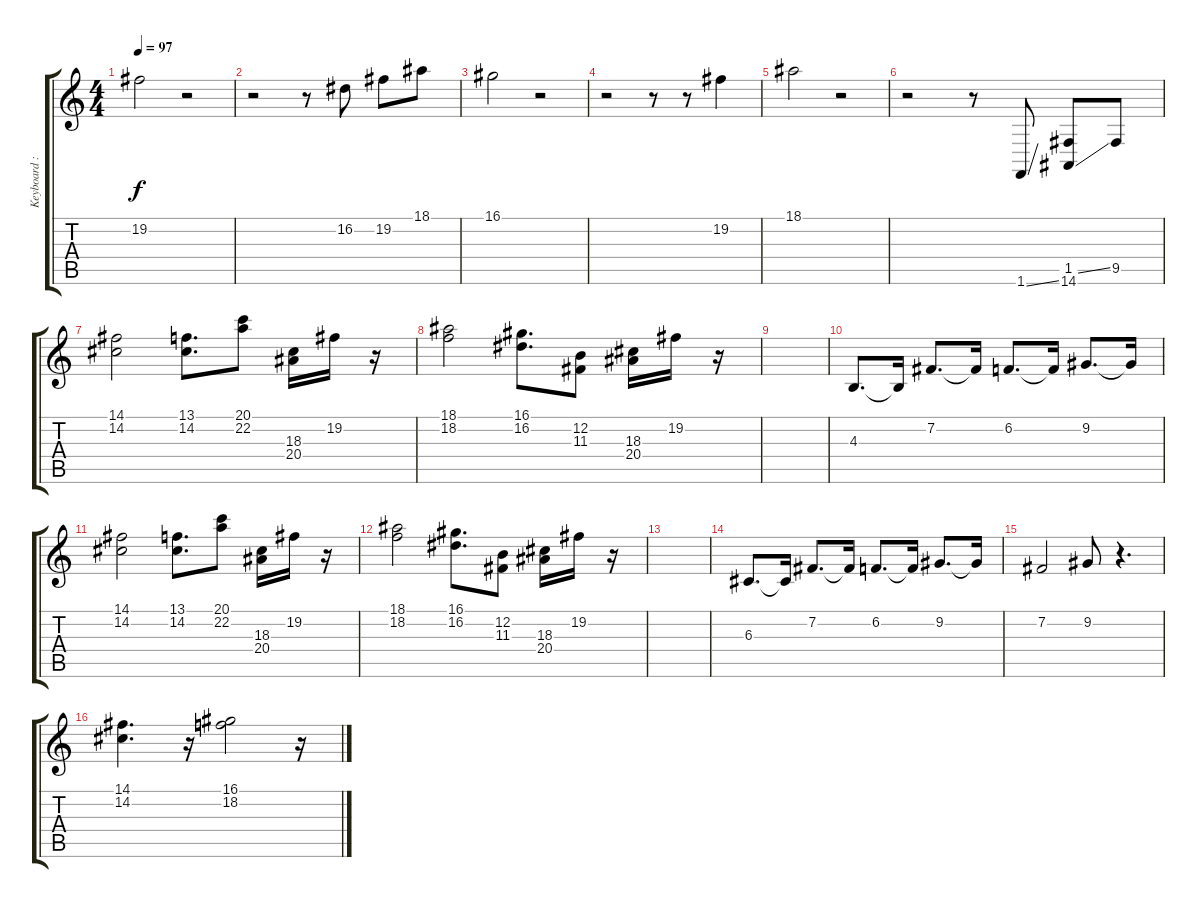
\track ("Keyboard : Kotobuki Tsumugi - San" "Keyboard :") {instrument vibraphone}
\staff {score tabs}
\tuning (E4 B3 G3 D3 A2 E2) {hide}
\ts (4 4)
\tempo 97
\clef g2
\ks c
19.2.2{dy f} r.2 |
r.2 r.8 16.2.8 19.2.8 18.1.8 |
16.1.2 r.2 |
r.2 r.8 r.8 19.2.4 |
18.1.2 r.2 |
r.2 r.8{instrument pad1newage} 1.6{ss}.8 (1.5{ss} 14.6).8 9.5.8 |
(14.1 14.2).2{instrument vibraphone} (13.1 14.2).8{d} (20.1 22.2).8 (18.3 20.4).16{instrument pad1newage} 19.2.16 r.16 |
(18.1 18.2).2{instrument vibraphone} (16.1 16.2).8{d} (12.2 11.3).8 (18.3 20.4).16{instrument pad1newage} 19.2.16 r.16 |
|
4.3.8{d instrument vibraphone} 4.3{t}.16 7.2.8{d} 7.2{t}.16 6.2.8{d} 6.2{t}.16 9.2.8{d} 9.2{t}.16 |
(14.1 14.2).2{instrument vibraphone} (13.1 14.2).8{d} (20.1 22.2).8 (18.3 20.4).16{instrument pad1newage} 19.2.16 r.16 |
(18.1 18.2).2{instrument vibraphone} (16.1 16.2).8{d} (12.2 11.3).8 (18.3 20.4).16{instrument pad1newage} 19.2.16 r.16 |
|
6.3.8{d instrument vibraphone} 6.3{t}.16 7.2.8{d} 7.2{t}.16 6.2.8{d} 6.2{t}.16 9.2.8{d} 9.2{t}.16 |
7.2.2 9.2.8 r.4{d} |
(14.1 14.2).4{d} r.16 (16.1 18.2).2 r.16
